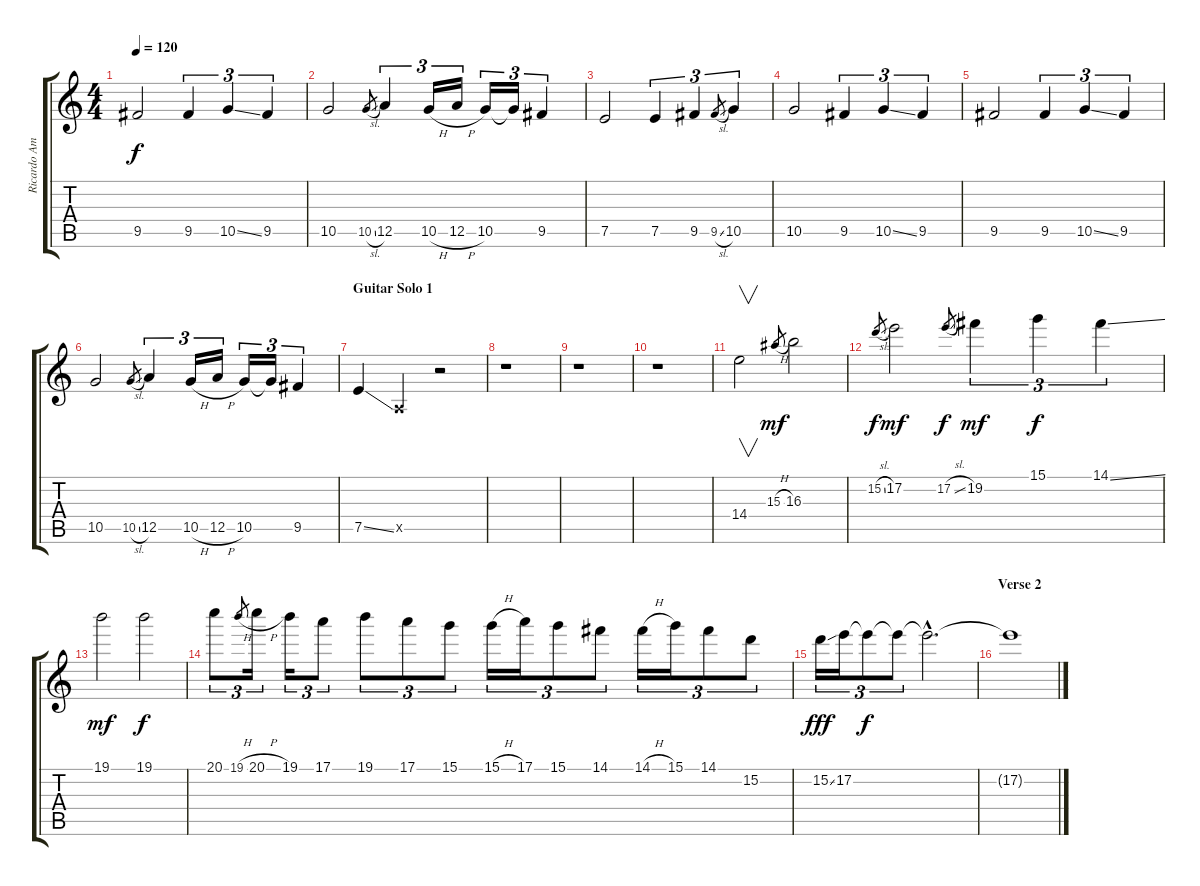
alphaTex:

\track ("Ricardo Amorim (Electric Guitar 2) " "Ricardo Am") {instrument overdrivenguitar}
\staff {score tabs}
\tuning (E4 B3 G3 D3 A2 E2) {hide}
\ts (4 4)
\tempo 120
\clef g2
\ks c
9.5.2{dy f} 9.5.4{tu (3 2)} 10.5{ss}.4{tu (3 2)} 9.5.4{tu (3 2)} |
10.5.2 10.5{sl}.8{gr} 12.5.4{tu (3 2)} 10.5{h}.16{tu (3 2)} 12.5{h}.16{tu (3 2)} 10.5.16{tu (3 2)} 10.5{t}.16{tu (3 2)} 9.5.4{tu (3 2)} |
7.5.2{volume 14} 7.5.4{tu (3 2)} 9.5.4{tu (3 2)} 9.5{sl}.8{gr} 10.5.4{tu (3 2)} |
10.5.2 9.5.4{tu (3 2)} 10.5{ss}.4{tu (3 2)} 9.5.4{tu (3 2)} |
9.5.2 9.5.4{tu (3 2)} 10.5{ss}.4{tu (3 2)} 9.5.4{tu (3 2)} |
10.5.2 10.5{sl}.8{gr} 12.5.4{tu (3 2)} 10.5{h}.16{tu (3 2)} 12.5{h}.16{tu (3 2)} 10.5.16{tu (3 2)} 10.5{t}.16{tu (3 2)} 9.5.4{tu (3 2)} |
\section ("" "Guitar Solo 1 ")
7.5{ss}.4 0.5{x}.4 r.2 |
r.1 |
r.1 |
r.1 |
14.4.2{v volume 12} 15.3{h}.8{gr dy mf} 16.3.2 |
15.2{sl}.8{gr dy f} 17.2.2{dy mf} 17.2{sl}.8{gr dy f} 19.2.4{tu (3 2) dy mf} 15.1.4{tu (3 2) dy f} 14.1{ss}.4{tu (3 2)} |
19.1.2{dy mf} 19.1.2{dy f} |
20.1.8{tu (3 2)} 19.1{h}.8{gr} 20.1{h}.16{tu (3 2)} 19.1.16{tu (3 2)} 17.1.8{tu (3 2)} 19.1.8{tu (3 2)} 17.1.8{tu (3 2)} 15.1.8{tu (3 2)} 15.1{h}.16{tu (3 2)} 17.1.16{tu (3 2)} 15.1.8{tu (3 2)} 14.1.8{tu (3 2)} 14.1{h}.16{tu (3 2)} 15.1.16{tu (3 2)} 14.1.8{tu (3 2)} 15.2.8{tu (3 2)} |
15.2{ss}.16{tu (3 2) dy fff} 17.2.16{tu (3 2)} 17.2{t}.8{tu (3 2) dy f} 17.2{t}.8{tu (3 2)} 17.2{hac t}.2{d} |
\section ("" "Verse 2")
17.2{t}.1{volume 0}
